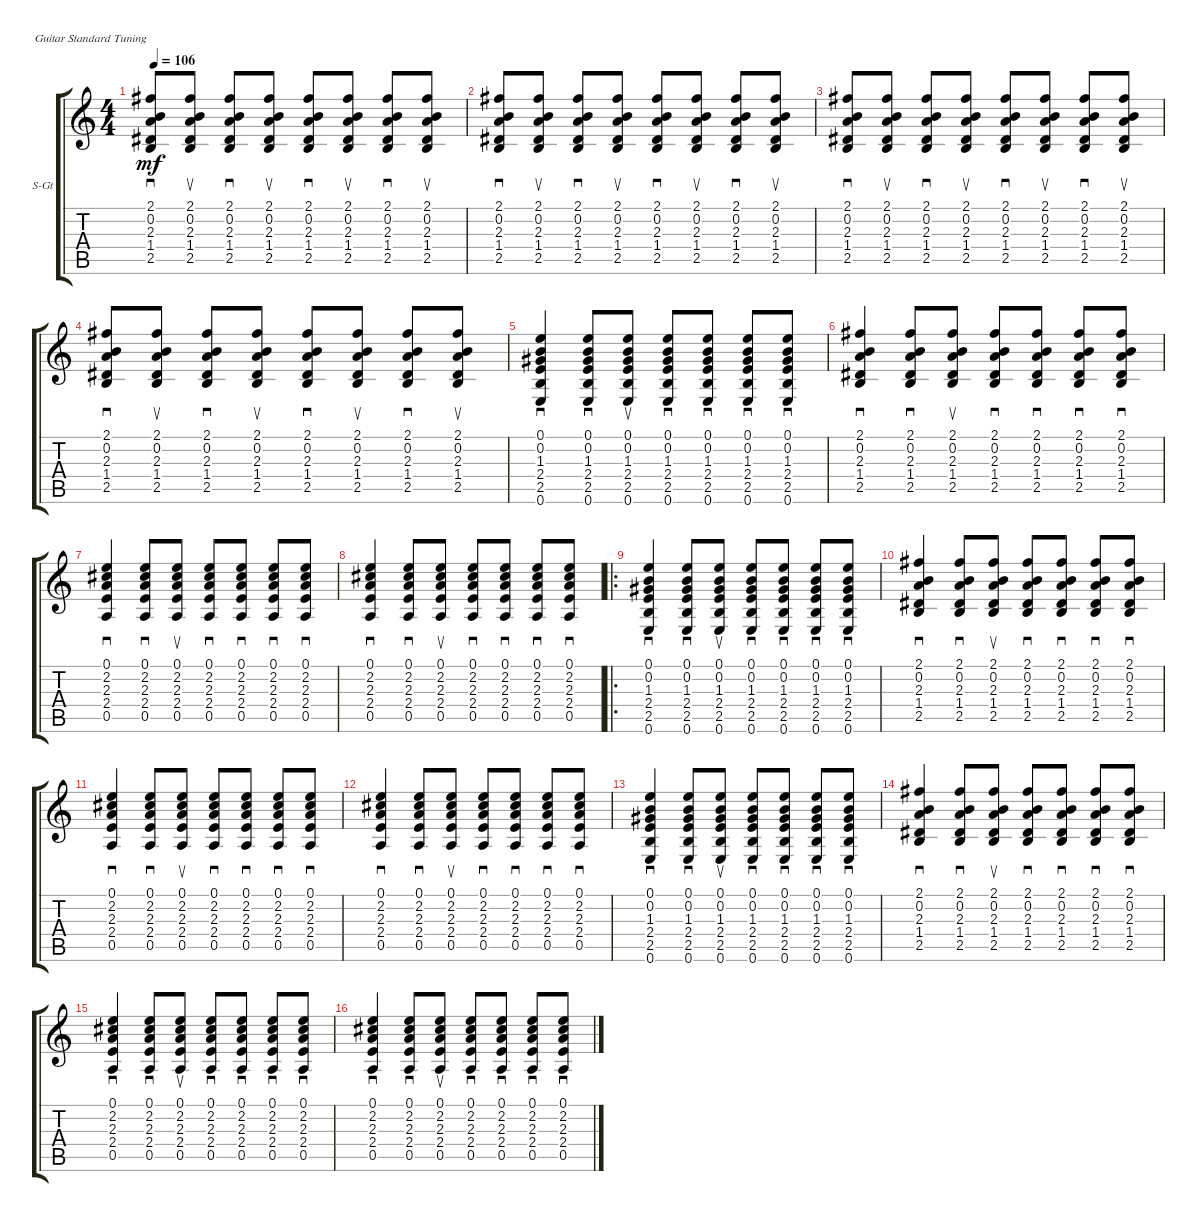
\defaultSystemsLayout 4
\bracketExtendMode groupsimilarinstruments
\firstSystemTrackNameOrientation horizontal
\otherSystemsTrackNameOrientation horizontal
\track ("Steel Guitar" "S-Gt") {instrument acousticguitarsteel}
\staff {score tabs}
\tuning (E4 B3 G3 D3 A2 E2)
\ts (4 4)
\tempo 106
\clef g2
\scale
0.487395
\ks c
(2.5 1.4 2.3 0.2 2.1).8{sd dy mf instrument acousticguitarsteel} (2.1 0.2 2.3 1.4 2.5).8{su} (2.5 1.4 2.3 0.2 2.1).8{sd} (2.5 1.4 2.3 0.2 2.1).8{su} (2.5 1.4 2.3 0.2 2.1).8{sd} (2.5 1.4 2.3 0.2 2.1).8{su} (2.5 1.4 2.3 0.2 2.1).8{sd} (2.5 1.4 2.3 0.2 2.1).8{su} |
\scale
0.256303 (2.5 1.4 2.3 0.2 2.1).8{sd} (2.1 0.2 2.3 1.4 2.5).8{su} (2.5 1.4 2.3 0.2 2.1).8{sd} (2.5 1.4 2.3 0.2 2.1).8{su} (2.5 1.4 2.3 0.2 2.1).8{sd} (2.5 1.4 2.3 0.2 2.1).8{su} (2.5 1.4 2.3 0.2 2.1).8{sd} (2.5 1.4 2.3 0.2 2.1).8{su} |
\scale
0.256303 (2.5 1.4 2.3 0.2 2.1).8{sd} (2.1 0.2 2.3 1.4 2.5).8{su} (2.5 1.4 2.3 0.2 2.1).8{sd} (2.5 1.4 2.3 0.2 2.1).8{su} (2.5 1.4 2.3 0.2 2.1).8{sd} (2.5 1.4 2.3 0.2 2.1).8{su} (2.5 1.4 2.3 0.2 2.1).8{sd} (2.5 1.4 2.3 0.2 2.1).8{su} |
\scale
0.333333 (2.5 1.4 2.3 0.2 2.1).8{sd} (2.1 0.2 2.3 1.4 2.5).8{su} (2.5 1.4 2.3 0.2 2.1).8{sd} (2.5 1.4 2.3 0.2 2.1).8{su} (2.5 1.4 2.3 0.2 2.1).8{sd} (2.5 1.4 2.3 0.2 2.1).8{su} (2.5 1.4 2.3 0.2 2.1).8{sd} (2.5 1.4 2.3 0.2 2.1).8{su} |
\scale
0.333333 (2.5 2.4 1.3 0.2 0.1 0.6).4{sd} (0.6 2.5 2.4 1.3 0.2 0.1).8{sd} (0.6 2.5 2.4 1.3 0.2 0.1).8{su} (0.6 2.5 2.4 1.3 0.2 0.1).8{sd} (0.6 2.5 2.4 1.3 0.2 0.1).8{sd} (0.1 0.2 1.3 2.4 2.5 0.6).8{sd} (0.1 0.2 1.3 2.4 2.5 0.6).8{sd} |
\scale
0.333333 (2.5 1.4 2.3 0.2 2.1).4{sd} (2.5 1.4 2.3 0.2 2.1).8{sd} (2.5 1.4 2.3 0.2 2.1).8{su} (2.5 1.4 2.3 0.2 2.1).8{sd} (2.5 1.4 2.3 0.2 2.1).8{sd} (2.1 0.2 2.3 1.4 2.5).8{sd} (2.1 0.2 2.3 1.4 2.5).8{sd} |
(0.5 2.4 2.3 2.2 0.1).4{sd} (0.5 2.4 2.3 2.2 0.1).8{sd} (0.5 2.4 2.3 2.2 0.1).8{su} (0.5 2.4 2.3 2.2 0.1).8{sd} (0.5 2.4 2.3 2.2 0.1).8{sd} (0.1 2.2 2.3 2.4 0.5).8{sd} (0.1 2.2 2.3 2.4 0.5).8{sd} |
(0.5 2.4 2.3 2.2 0.1).4{sd} (0.5 2.4 2.3 2.2 0.1).8{sd} (0.5 2.4 2.3 2.2 0.1).8{su} (0.5 2.4 2.3 2.2 0.1).8{sd} (0.5 2.4 2.3 2.2 0.1).8{sd} (0.1 2.2 2.3 2.4 0.5).8{sd} (0.1 2.2 2.3 2.4 0.5).8{sd} |
\ro
(2.5 2.4 1.3 0.2 0.1 0.6).4{sd} (0.6 2.5 2.4 1.3 0.2 0.1).8{sd} (0.6 2.5 2.4 1.3 0.2 0.1).8{su} (0.6 2.5 2.4 1.3 0.2 0.1).8{sd} (0.6 2.5 2.4 1.3 0.2 0.1).8{sd} (0.1 0.2 1.3 2.4 2.5 0.6).8{sd} (0.1 0.2 1.3 2.4 2.5 0.6).8{sd} |
(2.5 1.4 2.3 0.2 2.1).4{sd} (2.5 1.4 2.3 0.2 2.1).8{sd} (2.5 1.4 2.3 0.2 2.1).8{su} (2.5 1.4 2.3 0.2 2.1).8{sd} (2.5 1.4 2.3 0.2 2.1).8{sd} (2.1 0.2 2.3 1.4 2.5).8{sd} (2.1 0.2 2.3 1.4 2.5).8{sd} |
(0.5 2.4 2.3 2.2 0.1).4{sd} (0.5 2.4 2.3 2.2 0.1).8{sd} (0.5 2.4 2.3 2.2 0.1).8{su} (0.5 2.4 2.3 2.2 0.1).8{sd} (0.5 2.4 2.3 2.2 0.1).8{sd} (0.1 2.2 2.3 2.4 0.5).8{sd} (0.1 2.2 2.3 2.4 0.5).8{sd} |
(0.5 2.4 2.3 2.2 0.1).4{sd} (0.5 2.4 2.3 2.2 0.1).8{sd} (0.5 2.4 2.3 2.2 0.1).8{su} (0.5 2.4 2.3 2.2 0.1).8{sd} (0.5 2.4 2.3 2.2 0.1).8{sd} (0.1 2.2 2.3 2.4 0.5).8{sd} (0.1 2.2 2.3 2.4 0.5).8{sd} |
(2.5 2.4 1.3 0.2 0.1 0.6).4{sd} (0.6 2.5 2.4 1.3 0.2 0.1).8{sd} (0.6 2.5 2.4 1.3 0.2 0.1).8{su} (0.6 2.5 2.4 1.3 0.2 0.1).8{sd} (0.6 2.5 2.4 1.3 0.2 0.1).8{sd} (0.1 0.2 1.3 2.4 2.5 0.6).8{sd} (0.1 0.2 1.3 2.4 2.5 0.6).8{sd} |
(2.5 1.4 2.3 0.2 2.1).4{sd} (2.5 1.4 2.3 0.2 2.1).8{sd} (2.5 1.4 2.3 0.2 2.1).8{su} (2.5 1.4 2.3 0.2 2.1).8{sd} (2.5 1.4 2.3 0.2 2.1).8{sd} (2.1 0.2 2.3 1.4 2.5).8{sd} (2.1 0.2 2.3 1.4 2.5).8{sd} |
(0.5 2.4 2.3 2.2 0.1).4{sd} (0.5 2.4 2.3 2.2 0.1).8{sd} (0.5 2.4 2.3 2.2 0.1).8{su} (0.5 2.4 2.3 2.2 0.1).8{sd} (0.5 2.4 2.3 2.2 0.1).8{sd} (0.1 2.2 2.3 2.4 0.5).8{sd} (0.1 2.2 2.3 2.4 0.5).8{sd} |
(0.5 2.4 2.3 2.2 0.1).4{sd} (0.5 2.4 2.3 2.2 0.1).8{sd} (0.5 2.4 2.3 2.2 0.1).8{su} (0.5 2.4 2.3 2.2 0.1).8{sd} (0.5 2.4 2.3 2.2 0.1).8{sd} (0.1 2.2 2.3 2.4 0.5).8{sd} (0.1 2.2 2.3 2.4 0.5).8{sd}
